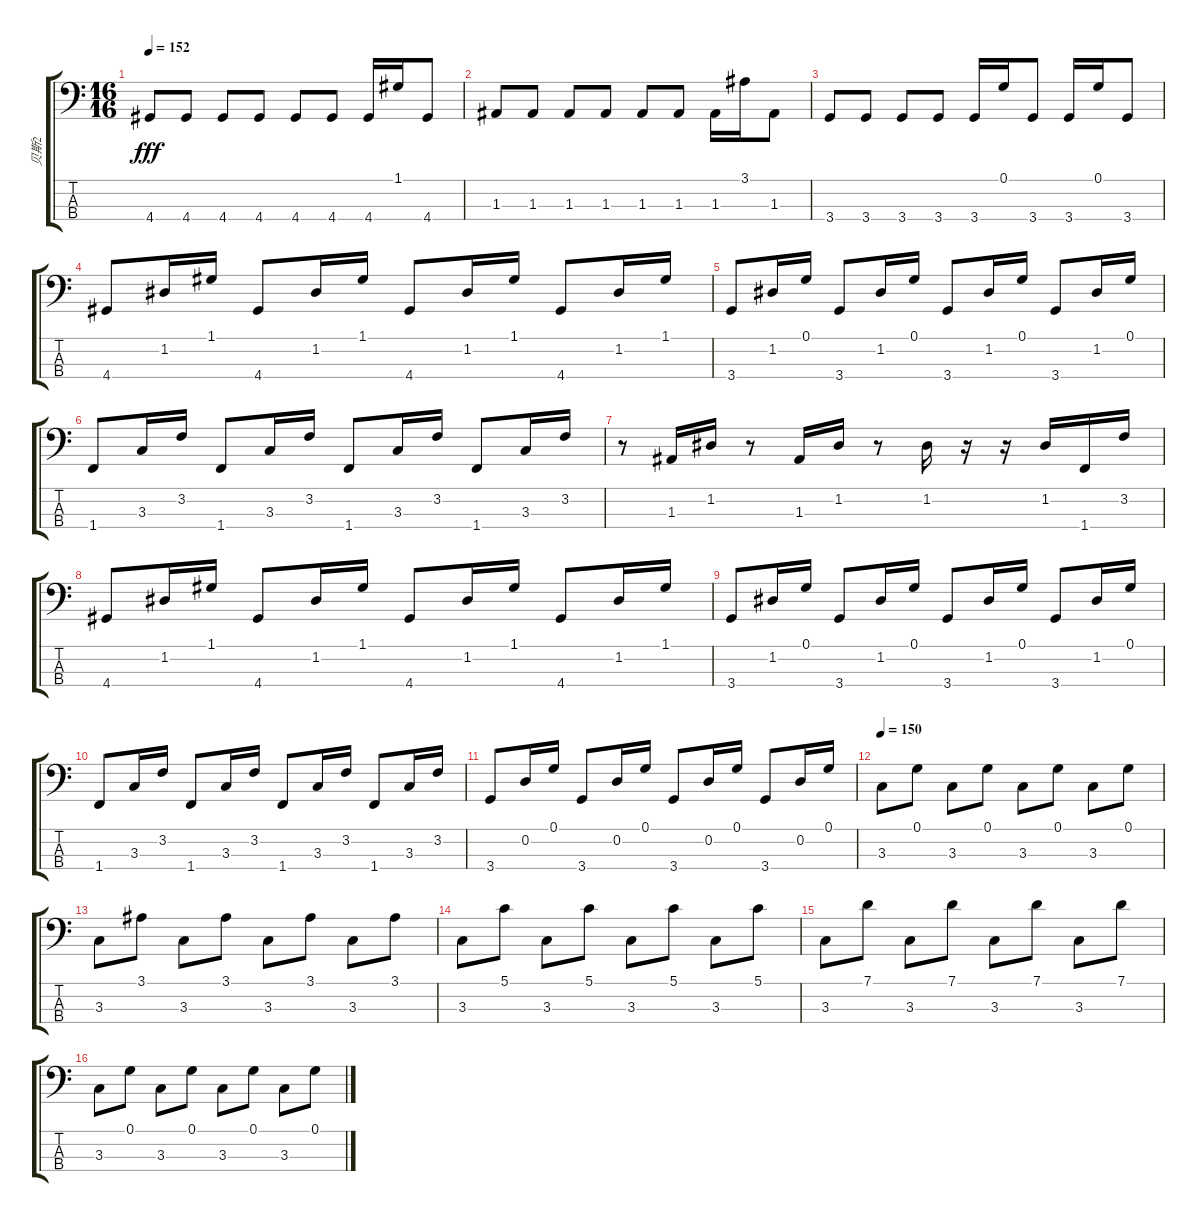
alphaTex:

\track ("贝斯2" "贝斯2") {instrument slapbass2}
\staff {score tabs}
\tuning (G2 D2 A1 E1) {hide}
\ts (16 16)
\tempo 152
\clef f4
\ks c
4.4.8{dy fff} 4.4.8 4.4.8 4.4.8 4.4.8 4.4.8 4.4.16 1.1.16 4.4.8 |
1.3.8 1.3.8 1.3.8 1.3.8 1.3.8 1.3.8 1.3.16 3.1.16 1.3.8 |
3.4.8 3.4.8 3.4.8 3.4.8 3.4.16 0.1.16 3.4.8 3.4.16 0.1.16 3.4.8 |
4.4.8 1.2.16 1.1.16 4.4.8 1.2.16 1.1.16 4.4.8 1.2.16 1.1.16 4.4.8 1.2.16 1.1.16 |
3.4.8 1.2.16 0.1.16 3.4.8 1.2.16 0.1.16 3.4.8 1.2.16 0.1.16 3.4.8 1.2.16 0.1.16 |
1.4.8 3.3.16 3.2.16 1.4.8 3.3.16 3.2.16 1.4.8 3.3.16 3.2.16 1.4.8 3.3.16 3.2.16 |
r.8 1.3.16 1.2.16 r.8 1.3.16 1.2.16 r.8 1.2.16 r.16 r.16 1.2.16 1.4.16 3.2.16 |
4.4.8 1.2.16 1.1.16 4.4.8 1.2.16 1.1.16 4.4.8 1.2.16 1.1.16 4.4.8 1.2.16 1.1.16 |
3.4.8 1.2.16 0.1.16 3.4.8 1.2.16 0.1.16 3.4.8 1.2.16 0.1.16 3.4.8 1.2.16 0.1.16 |
1.4.8 3.3.16 3.2.16 1.4.8 3.3.16 3.2.16 1.4.8 3.3.16 3.2.16 1.4.8 3.3.16 3.2.16 |
3.4.8 0.2.16 0.1.16 3.4.8 0.2.16 0.1.16 3.4.8 0.2.16 0.1.16 3.4.8 0.2.16 0.1.16 |
\tempo 150
3.3.8 0.1.8 3.3.8 0.1.8 3.3.8 0.1.8 3.3.8 0.1.8 |
3.3.8 3.1.8 3.3.8 3.1.8 3.3.8 3.1.8 3.3.8 3.1.8 |
3.3.8 5.1.8 3.3.8 5.1.8 3.3.8 5.1.8 3.3.8 5.1.8 |
3.3.8 7.1.8 3.3.8 7.1.8 3.3.8 7.1.8 3.3.8 7.1.8 |
3.3.8 0.1.8 3.3.8 0.1.8 3.3.8 0.1.8 3.3.8 0.1.8
